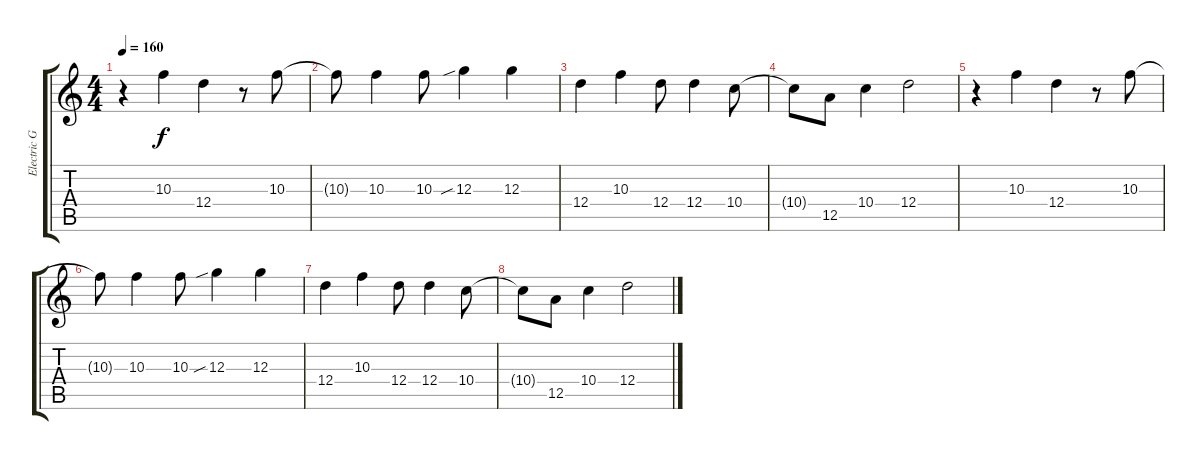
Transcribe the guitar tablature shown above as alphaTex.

\track ("Electric Guitar" "Electric G") {instrument distortionguitar}
\staff {score tabs}
\tuning (E4 B3 G3 D3 A2 E2) {hide}
\ts (4 4)
\section ("" "")
\tempo 160
\clef g2
\ks c
r.4{dy f instrument distortionguitar} 10.3.4 12.4.4 r.8 10.3.8 |
10.3{t}.8 10.3.4 10.3.8 12.3{sib}.4 12.3.4 |
12.4.4 10.3.4 12.4.8 12.4.4 10.4.8 |
10.4{t}.8 12.5.8 10.4.4 12.4.2 |
r.4 10.3.4 12.4.4 r.8 10.3.8 |
10.3{t}.8 10.3.4 10.3.8 12.3{sib}.4 12.3.4 |
12.4.4 10.3.4 12.4.8 12.4.4 10.4.8 |
10.4{t}.8 12.5.8 10.4.4 12.4.2
